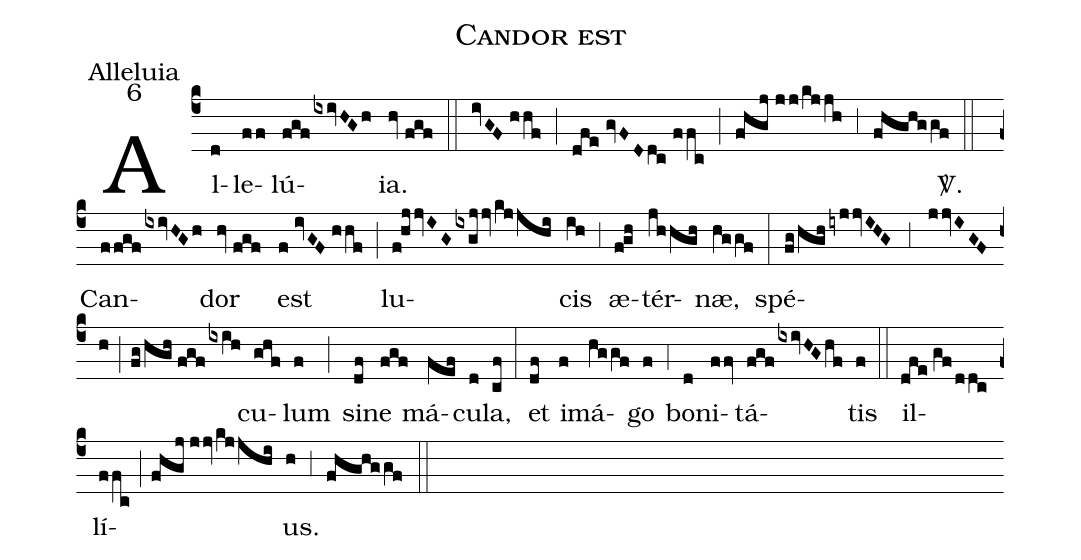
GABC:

name:Candor est;
office-part:Alleluia;
mode:6;
%%
(c4) Al(d)le(ff)lú(fgf/ixivHGh)ia.(hv//fgf) (::) (ivGF//hhf) (;) (dfe//gvFD/dc//ffc) (;) (fhgj//jj/kjjh) (;3) (fhghggf) <sp>V/</sp>.(::) Can(ffgf/ixivHGh)dor(hv//fgf) est(f//ivGF//hhf) (;) lu(f!hjjvIG/ixgjjv/kjjhi)cis(ih) (;3) æ(f!gh)tér(jhhgh)næ,(hggf) (:) spé(fg/hgh/iyjjvIHG;3jjvIGFh;fg/hgh//fgf/ixih)cu(ghf)lum(f) (;) si(df)ne(fgf) má(fef)cu(d)la,(cf) (:) et(df) i(f)má(hggf)go(f) (;4) bo(d)ni(ffv)tá(fgf/ixivHG/hf)tis(f) (::) il(dfe//gf/ddc)lí(ffc;fhgj//jjv/kjjhi)us.(h) (;3) (fhghggf) (::)
